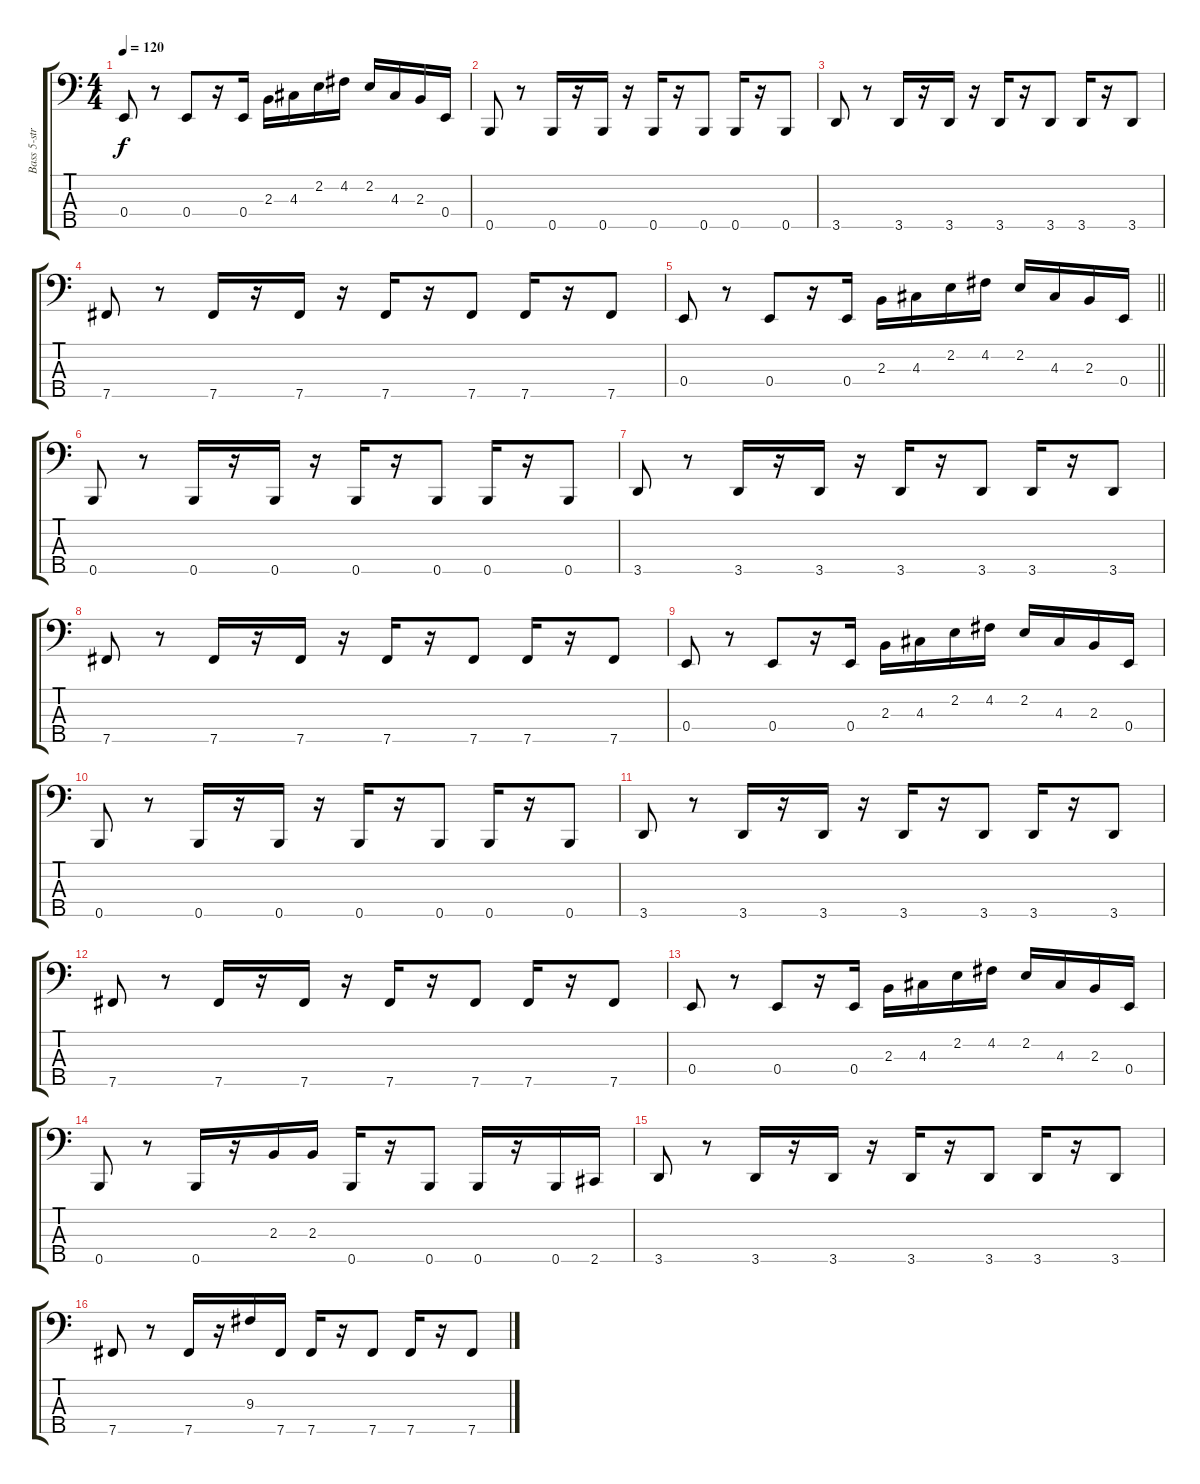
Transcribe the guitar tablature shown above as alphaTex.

\track ("Bass 5-str" "Bass 5-str") {instrument electricbassfinger}
\staff {score tabs}
\tuning (G2 D2 A1 E1 B0) {hide}
\ts (4 4)
\tempo 120
\clef f4
\ks c
0.4.8{dy f} r.8 0.4.8 r.16 0.4.16 2.3.16 4.3.16 2.2.16 4.2.16 2.2.16 4.3.16 2.3.16 0.4.16 |
0.5.8 r.8 0.5.16 r.16 0.5.16 r.16 0.5.16 r.16 0.5.8 0.5.16 r.16 0.5.8 |
3.5.8 r.8 3.5.16 r.16 3.5.16 r.16 3.5.16 r.16 3.5.8 3.5.16 r.16 3.5.8 |
7.5.8 r.8 7.5.16 r.16 7.5.16 r.16 7.5.16 r.16 7.5.8 7.5.16 r.16 7.5.8 |
\barLineRight lightlight
0.4.8 r.8 0.4.8 r.16 0.4.16 2.3.16 4.3.16 2.2.16 4.2.16 2.2.16 4.3.16 2.3.16 0.4.16 |
\section ("" "")
0.5.8 r.8 0.5.16 r.16 0.5.16 r.16 0.5.16 r.16 0.5.8 0.5.16 r.16 0.5.8 |
3.5.8 r.8 3.5.16 r.16 3.5.16 r.16 3.5.16 r.16 3.5.8 3.5.16 r.16 3.5.8 |
7.5.8 r.8 7.5.16 r.16 7.5.16 r.16 7.5.16 r.16 7.5.8 7.5.16 r.16 7.5.8 |
0.4.8 r.8 0.4.8 r.16 0.4.16 2.3.16 4.3.16 2.2.16 4.2.16 2.2.16 4.3.16 2.3.16 0.4.16 |
0.5.8 r.8 0.5.16 r.16 0.5.16 r.16 0.5.16 r.16 0.5.8 0.5.16 r.16 0.5.8 |
3.5.8 r.8 3.5.16 r.16 3.5.16 r.16 3.5.16 r.16 3.5.8 3.5.16 r.16 3.5.8 |
7.5.8 r.8 7.5.16 r.16 7.5.16 r.16 7.5.16 r.16 7.5.8 7.5.16 r.16 7.5.8 |
0.4.8 r.8 0.4.8 r.16 0.4.16 2.3.16 4.3.16 2.2.16 4.2.16 2.2.16 4.3.16 2.3.16 0.4.16 |
0.5.8 r.8 0.5.16 r.16 2.3.16 2.3.16 0.5.16 r.16 0.5.8 0.5.16 r.16 0.5.16 2.5.16 |
3.5.8 r.8 3.5.16 r.16 3.5.16 r.16 3.5.16 r.16 3.5.8 3.5.16 r.16 3.5.8 |
7.5.8 r.8 7.5.16 r.16 9.3.16 7.5.16 7.5.16 r.16 7.5.8 7.5.16 r.16 7.5.8
